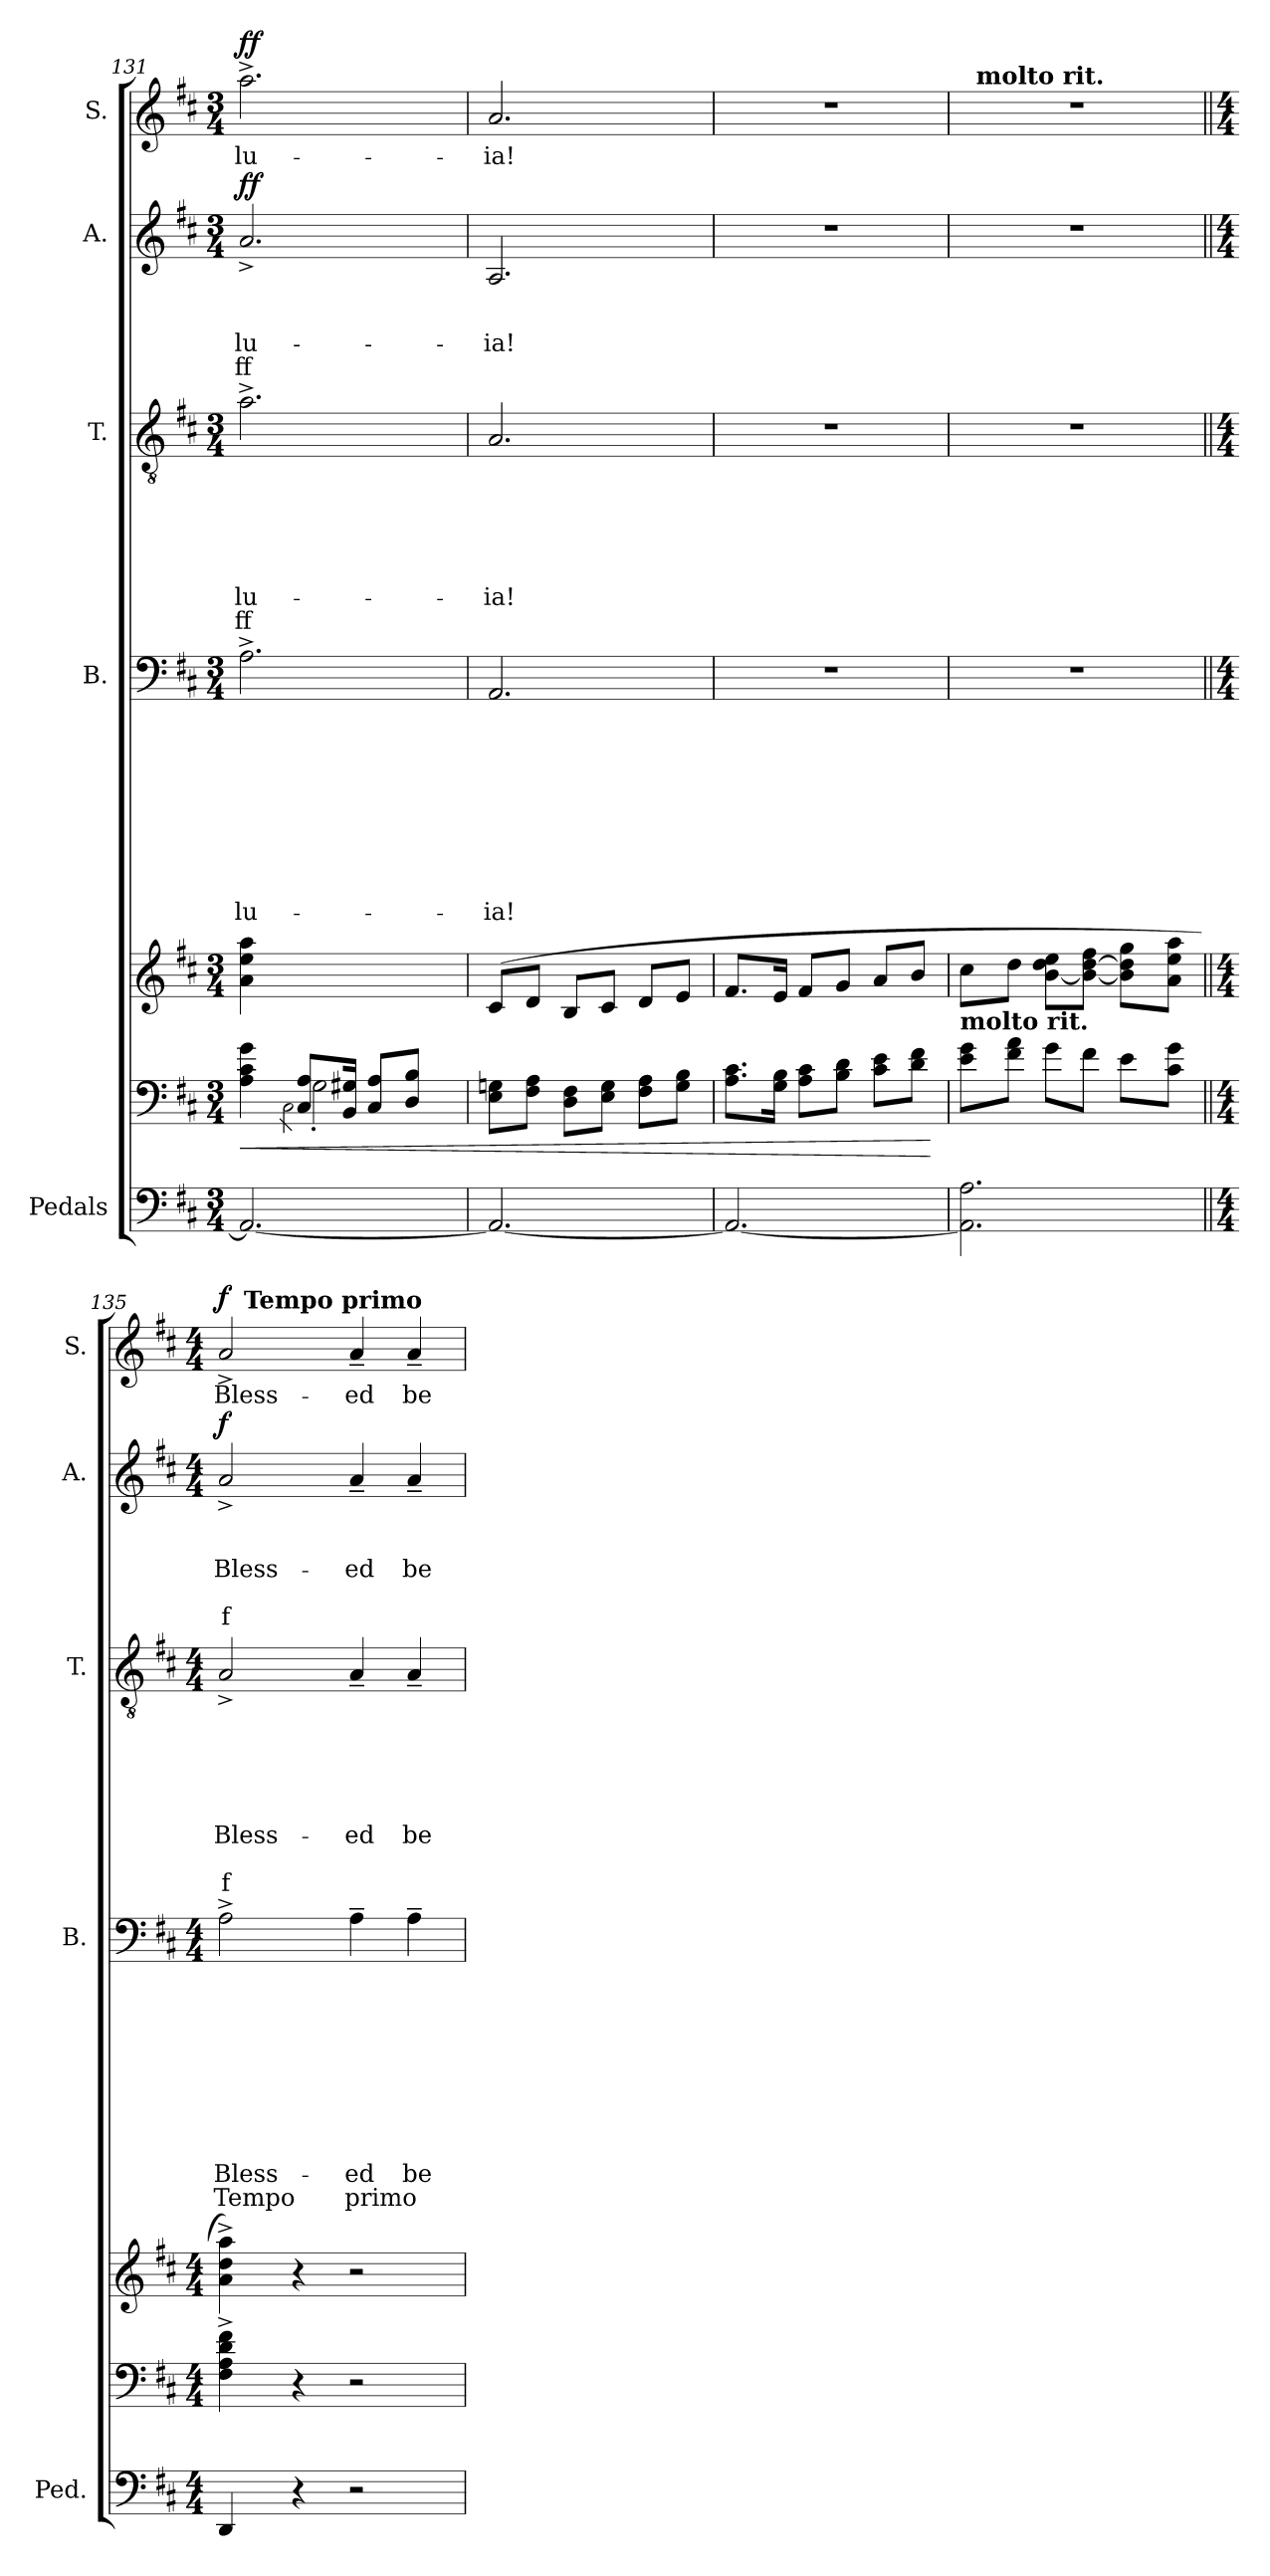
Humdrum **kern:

**kern	**kern	**dynam	**kern	**kern	**text	**text	**text	**text	**text	**text	**text	**text	**text	**text	**kern	**text	**text	**text	**text	**text	**text	**text	**text	**kern	**text	**text	**text	**text	**text	**dynam	**kern	**text	**dynam
*part7	*part6	*part6	*part5	*part4	*part4	*part4	*part4	*part4	*part4	*part4	*part4	*part4	*part4	*part4	*part3	*part3	*part3	*part3	*part3	*part3	*part3	*part3	*part3	*part2	*part2	*part2	*part2	*part2	*part2	*part2	*part1	*part1	*part1
*staff7	*staff6	*staff6	*staff5	*staff4	*staff4	*staff4	*staff4	*staff4	*staff4	*staff4	*staff4	*staff4	*staff4	*staff4	*staff3	*staff3	*staff3	*staff3	*staff3	*staff3	*staff3	*staff3	*staff3	*staff2	*staff2	*staff2	*staff2	*staff2	*staff2	*staff2	*staff1	*staff1	*staff1
*I"Pedals	*	*	*	*I"B.	*	*	*	*	*	*	*	*	*	*	*I"T.	*	*	*	*	*	*	*	*	*I"A.	*	*	*	*	*	*	*I"S.	*	*
*I'Ped.	*	*	*	*I'B.	*	*	*	*	*	*	*	*	*	*	*I'T.	*	*	*	*	*	*	*	*	*I'A.	*	*	*	*	*	*	*I'S.	*	*
!!LO:LB:g=z
*clefF4	*clefF4	*	*clefG2	*clefF4	*	*	*	*	*	*	*	*	*	*	*clefGv2	*	*	*	*	*	*	*	*	*clefG2	*	*	*	*	*	*	*clefG2	*	*
*k[f#c#]	*k[f#c#]	*	*k[f#c#]	*k[f#c#]	*	*	*	*	*	*	*	*	*	*	*k[f#c#]	*	*	*	*	*	*	*	*	*k[f#c#]	*	*	*	*	*	*	*k[f#c#]	*	*
*D:	*D:	*	*D:	*D:	*	*	*	*	*	*	*	*	*	*	*D:	*	*	*	*	*	*	*	*	*D:	*	*	*	*	*	*	*D:	*	*
*M3/4	*M3/4	*	*M3/4	*M3/4	*	*	*	*	*	*	*	*	*	*	*M3/4	*	*	*	*	*	*	*	*	*M3/4	*	*	*	*	*	*	*M3/4	*	*
=131	=131	=131	=131	=131	=131	=131	=131	=131	=131	=131	=131	=131	=131	=131	=131	=131	=131	=131	=131	=131	=131	=131	=131	=131	=131	=131	=131	=131	=131	=131	=131	=131	=131
!	!	!LO:HP:b	!	!	!	!	!	!	!	!	!	!	!LO:LY:b	!	!	!	!	!	!	!	!LO:LY:b	!LO:LY:b	!	!	!	!	!LO:LY:b	!LO:LY:b	!	!LO:DY:a	!	!LO:LY:b	!LO:DY:a
*	*^	*	*	*	*	*	*	*	*	*	*	*	*	*	*	*	*	*	*	*	*	*	*	*	*	*	*	*	*	*	*	*	*
*	*	*^	*	*	*	*	*	*	*	*	*	*	*	*	*	*	*	*	*	*	*	*	*	*	*	*	*	*	*	*	*	*	*	*
2.AA/_	4A\ 4c#\ 4g\	4ryy	4ryy	<	4a\ 4ee\ 4aa\	2.A^>\	.	.	.	.	.	.	.	.	-lu-	.	2.a^>\	.	.	.	.	.	-lu-	ff	.	2.a^</	.	.	-lu-	ff	.	ff	2.aa^>\	-lu-	ff
.	.	.	2qC#\	.	.	.	.	.	.	.	.	.	.	.	.	.	.	.	.	.	.	.	.	.	.	.	.	.	.	.	.	.	.	.	.
.	8C#/ 8A/L	2G'<\	8.ryy	.	2ryy	.	.	.	.	.	.	.	.	.	.	.	.	.	.	.	.	.	.	.	.	.	.	.	.	.	.	.	.	.	.
.	16BB/ 16G#X/Jk	.	.	.	.	.	.	.	.	.	.	.	.	.	.	.	.	.	.	.	.	.	.	.	.	.	.	.	.	.	.	.	.	.	.
.	4ryy	.	8C#/ 8A/L	.	.	.	.	.	.	.	.	.	.	.	.	.	.	.	.	.	.	.	.	.	.	.	.	.	.	.	.	.	.	.	.
.	.	.	8D/ 8B/J	.	.	.	.	.	.	.	.	.	.	.	.	.	.	.	.	.	.	.	.	.	.	.	.	.	.	.	.	.	.	.	.
.	16ryy	.	16ryy	.	.	.	.	.	.	.	.	.	.	.	.	.	.	.	.	.	.	.	.	.	.	.	.	.	.	.	.	.	.	.	.
=132	=132	=132	=132	=132	=132	=132	=132	=132	=132	=132	=132	=132	=132	=132	=132	=132	=132	=132	=132	=132	=132	=132	=132	=132	=132	=132	=132	=132	=132	=132	=132	=132	=132	=132	=132
!	!	!	!	!	!	!	!	!	!	!	!	!	!	!	!LO:LY:b	!	!	!	!	!	!	!	!LO:LY:b	!	!	!	!	!	!LO:LY:b	!	!	!	!	!LO:LY:b	!
*	*v	*v	*v	*	*	*	*	*	*	*	*	*	*	*	*	*	*	*	*	*	*	*	*	*	*	*	*	*	*	*	*	*	*	*	*
2.AA/_	8E\ 8Gn\L	.	(>8c#/L	2.AA/	.	.	.	.	.	.	.	.	-ia!	.	2.A/	.	.	.	.	.	-ia!	.	.	2.A/	.	.	-ia!	.	.	.	2.a/	-ia!	.
.	8F#\ 8A\J	.	8d/J	.	.	.	.	.	.	.	.	.	.	.	.	.	.	.	.	.	.	.	.	.	.	.	.	.	.	.	.	.	.
.	8D\ 8F#\L	.	8B/L	.	.	.	.	.	.	.	.	.	.	.	.	.	.	.	.	.	.	.	.	.	.	.	.	.	.	.	.	.	.
.	8E\ 8G\J	.	8c#/J	.	.	.	.	.	.	.	.	.	.	.	.	.	.	.	.	.	.	.	.	.	.	.	.	.	.	.	.	.	.
.	8F#\ 8A\L	.	8d/L	.	.	.	.	.	.	.	.	.	.	.	.	.	.	.	.	.	.	.	.	.	.	.	.	.	.	.	.	.	.
.	8G\ 8B\J	.	8e/J	.	.	.	.	.	.	.	.	.	.	.	.	.	.	.	.	.	.	.	.	.	.	.	.	.	.	.	.	.	.
=133	=133	=133	=133	=133	=133	=133	=133	=133	=133	=133	=133	=133	=133	=133	=133	=133	=133	=133	=133	=133	=133	=133	=133	=133	=133	=133	=133	=133	=133	=133	=133	=133	=133
!	!	!	!	!LO:N:vis=1	!	!	!	!	!	!	!	!	!	!	!LO:N:vis=1	!	!	!	!	!	!	!	!	!LO:N:vis=1	!	!	!	!	!	!	!LO:N:vis=1	!	!
2.AA/_	8.A\ 8.c#\L	.	8.f#/L	2.r	.	.	.	.	.	.	.	.	.	.	2.r	.	.	.	.	.	.	.	.	2.r	.	.	.	.	.	.	2.r	.	.
.	16G\ 16B\Jk	.	16e/Jk	.	.	.	.	.	.	.	.	.	.	.	.	.	.	.	.	.	.	.	.	.	.	.	.	.	.	.	.	.	.
.	8A\ 8c#\L	.	8f#/L	.	.	.	.	.	.	.	.	.	.	.	.	.	.	.	.	.	.	.	.	.	.	.	.	.	.	.	.	.	.
.	8B\ 8d\J	.	8g/J	.	.	.	.	.	.	.	.	.	.	.	.	.	.	.	.	.	.	.	.	.	.	.	.	.	.	.	.	.	.
.	8c#\ 8e\L	.	8a/L	.	.	.	.	.	.	.	.	.	.	.	.	.	.	.	.	.	.	.	.	.	.	.	.	.	.	.	.	.	.
.	8d\ 8f#\J	.	8b/J	.	.	.	.	.	.	.	.	.	.	.	.	.	.	.	.	.	.	.	.	.	.	.	.	.	.	.	.	.	.
.	.	[	.	.	.	.	.	.	.	.	.	.	.	.	.	.	.	.	.	.	.	.	.	.	.	.	.	.	.	.	.	.	.
=134	=134	=134	=134	=134	=134	=134	=134	=134	=134	=134	=134	=134	=134	=134	=134	=134	=134	=134	=134	=134	=134	=134	=134	=134	=134	=134	=134	=134	=134	=134	=134	=134	=134
!	!LO:TX:a:B:t=molto rit.	!	!	!	!	!	!	!	!	!	!	!	!	!	!	!	!	!	!	!	!	!	!	!	!	!	!	!	!	!	!	!	!
!	!	!	!	!LO:N:vis=1	!	!	!	!	!	!	!	!	!	!	!LO:N:vis=1	!	!	!	!	!	!	!	!	!LO:N:vis=1	!	!	!	!	!	!	!LO:N:vis=1	!	!
*	*	*	*	*	*	*	*	*	*	*	*	*	*	*	*	*	*	*	*	*	*	*	*	*	*	*	*	*	*	*	*^	*	*
2.AA\] 2.A\	8e\ 8g\L	.	8cc#\L	2.r	.	.	.	.	.	.	.	.	.	.	2.r	.	.	.	.	.	.	.	.	2.r	.	.	.	.	.	.	2.r	32ryy	.	.
!	!	!	!	!	!	!	!	!	!	!	!	!	!	!	!	!	!	!	!	!	!	!	!	!	!	!	!	!	!	!	!	!LO:TX:a:B:t=molto rit.	!	!
.	.	.	.	.	.	.	.	.	.	.	.	.	.	.	.	.	.	.	.	.	.	.	.	.	.	.	.	.	.	.	.	2ryy	.	.
.	8f#\ 8a\J	.	8dd\J	.	.	.	.	.	.	.	.	.	.	.	.	.	.	.	.	.	.	.	.	.	.	.	.	.	.	.	.	.	.	.
.	8g\L	.	[<8b\ 8dd\ 8ee\L	.	.	.	.	.	.	.	.	.	.	.	.	.	.	.	.	.	.	.	.	.	.	.	.	.	.	.	.	.	.	.
.	8f#\J	.	8b\_ [>8dd\ 8ff#\J	.	.	.	.	.	.	.	.	.	.	.	.	.	.	.	.	.	.	.	.	.	.	.	.	.	.	.	.	.	.	.
.	8e\L	.	8b\] 8dd\] 8gg\L	.	.	.	.	.	.	.	.	.	.	.	.	.	.	.	.	.	.	.	.	.	.	.	.	.	.	.	.	.	.	.
.	.	.	.	.	.	.	.	.	.	.	.	.	.	.	.	.	.	.	.	.	.	.	.	.	.	.	.	.	.	.	.	8..ryy	.	.
.	8c#\ 8g\J	.	8a\ 8ee\ 8aa\J	.	.	.	.	.	.	.	.	.	.	.	.	.	.	.	.	.	.	.	.	.	.	.	.	.	.	.	.	.	.	.
=135||	=135||	=135||	=135||	=135||	=135||	=135||	=135||	=135||	=135||	=135||	=135||	=135||	=135||	=135||	=135||	=135||	=135||	=135||	=135||	=135||	=135||	=135||	=135||	=135||	=135||	=135||	=135||	=135||	=135||	=135||	=135||	=135||	=135||	=135||
*M4/4	*M4/4	*	*M4/4	*M4/4	*	*	*	*	*	*	*	*	*	*	*M4/4	*	*	*	*	*	*	*	*	*M4/4	*	*	*	*	*	*	*M4/4	*	*	*
!	!	!	!	!	!	!	!	!	!	!	!	!	!LO:LY:b	!LO:LY:b	!	!	!	!	!	!	!LO:LY:b	!	!LO:LY:b	!	!	!	!LO:LY:b	!	!LO:LY:b	!LO:DY:a	!	!	!LO:LY:b	!LO:DY:a
4DD/	4F#\^> 4A\^> 4d\^> 4f#\^>	.	4a\^> 4dd\^> 4aa\^>)	2A^>\	.	.	.	.	.	.	.	.	Bless-	Tempo	2A^</	.	.	.	.	.	Bless-	.	f	2a^</	.	.	Bless-	.	f	f	2a^</	16ryy	Bless-	f
!	!	!	!	!	!	!	!	!	!	!	!	!	!	!	!	!	!	!	!	!	!	!	!	!	!	!	!	!	!	!	!	!LO:TX:a:B:t=Tempo primo	!	!
.	.	.	.	.	.	.	.	.	.	.	.	.	.	.	.	.	.	.	.	.	.	.	.	.	.	.	.	.	.	.	.	2...ryy	.	.
4r	4r	.	4r	.	.	.	.	.	.	.	.	.	.	.	.	.	.	.	.	.	.	.	.	.	.	.	.	.	.	.	.	.	.	.
!	!	!	!	!	!	!	!	!	!	!	!	!	!LO:LY:b	!LO:LY:b	!	!	!	!	!	!	!LO:LY:b	!	!	!	!	!	!LO:LY:b	!	!	!	!	!	!LO:LY:b	!
2r	2r	.	2r	4A~>\	.	.	.	.	.	.	.	.	-ed	primo	4A~</	.	.	.	.	.	-ed	.	.	4a~</	.	.	-ed	.	.	.	4a~</	.	-ed	.
!	!	!	!	!	!	!	!	!	!	!	!	!	!LO:LY:b	!	!	!	!	!	!	!	!LO:LY:b	!	!	!	!	!	!LO:LY:b	!	!	!	!	!	!LO:LY:b	!
.	.	.	.	4A~>\	.	.	.	.	.	.	.	.	be	.	4A~</	.	.	.	.	.	be	.	.	4a~</	.	.	be	.	.	.	4a~</	.	be	.
*	*	*	*	*	*	*	*	*	*	*	*	*	*	*	*	*	*	*	*	*	*	*	*	*	*	*	*	*	*	*	*v	*v	*	*
=	=	=	=	=	=	=	=	=	=	=	=	=	=	=	=	=	=	=	=	=	=	=	=	=	=	=	=	=	=	=	=	=	=
*-	*-	*-	*-	*-	*-	*-	*-	*-	*-	*-	*-	*-	*-	*-	*-	*-	*-	*-	*-	*-	*-	*-	*-	*-	*-	*-	*-	*-	*-	*-	*-	*-	*-
